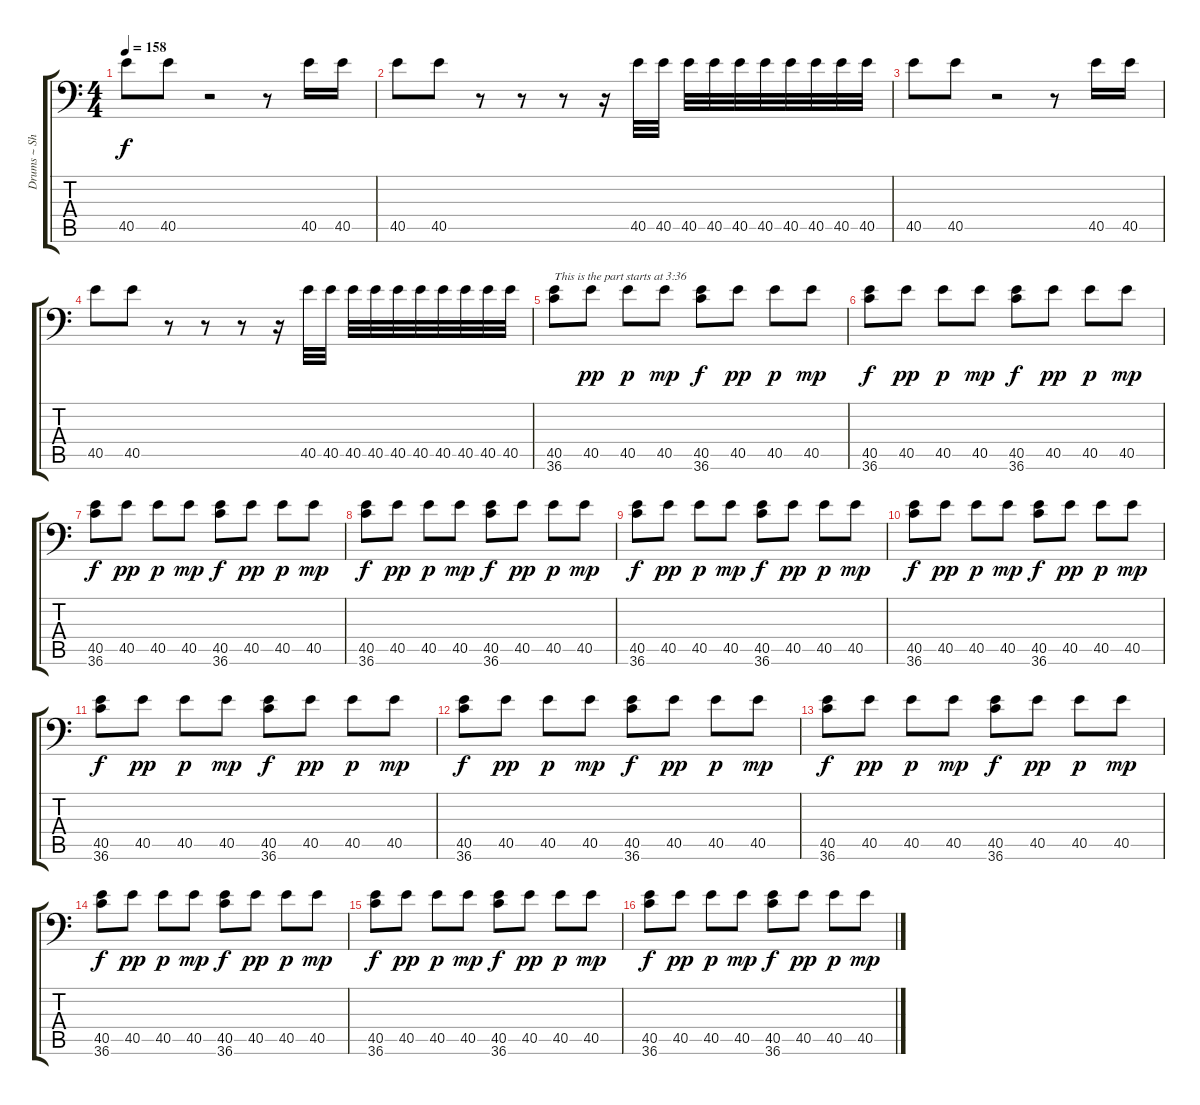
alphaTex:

\track ("Drums ~ Shannon" "Drums ~ Sh") {instrument acousticgrandpiano}
\staff {score tabs}
\tuning (C-1 C-1 C-1 C-1 C-1 C-1) {hide}
\ts (4 4)
\tempo 158
\clef f4
\ks c
40.5.8{dy f} 40.5.8 r.2 r.8 40.5.16 40.5.16 |
40.5.8 40.5.8 r.8 r.8 r.8 r.16 40.5.32 40.5.32 40.5.32 40.5.32 40.5.32 40.5.32 40.5.32 40.5.32 40.5.32 40.5.32 |
40.5.8 40.5.8 r.2 r.8 40.5.16 40.5.16 |
40.5.8 40.5.8 r.8 r.8 r.8 r.16 40.5.32 40.5.32 40.5.32 40.5.32 40.5.32 40.5.32 40.5.32 40.5.32 40.5.32 40.5.32 |
(40.5 36.6).8{txt "This is the part starts at 3:36"} 40.5.8{dy pp} 40.5.8{dy p} 40.5.8{dy mp} (40.5 36.6).8{dy f} 40.5.8{dy pp} 40.5.8{dy p} 40.5.8{dy mp} |
(40.5 36.6).8{dy f} 40.5.8{dy pp} 40.5.8{dy p} 40.5.8{dy mp} (40.5 36.6).8{dy f} 40.5.8{dy pp} 40.5.8{dy p} 40.5.8{dy mp} |
(40.5 36.6).8{dy f} 40.5.8{dy pp} 40.5.8{dy p} 40.5.8{dy mp} (40.5 36.6).8{dy f} 40.5.8{dy pp} 40.5.8{dy p} 40.5.8{dy mp} |
(40.5 36.6).8{dy f} 40.5.8{dy pp} 40.5.8{dy p} 40.5.8{dy mp} (40.5 36.6).8{dy f} 40.5.8{dy pp} 40.5.8{dy p} 40.5.8{dy mp} |
(40.5 36.6).8{dy f} 40.5.8{dy pp} 40.5.8{dy p} 40.5.8{dy mp} (40.5 36.6).8{dy f} 40.5.8{dy pp} 40.5.8{dy p} 40.5.8{dy mp} |
(40.5 36.6).8{dy f} 40.5.8{dy pp} 40.5.8{dy p} 40.5.8{dy mp} (40.5 36.6).8{dy f} 40.5.8{dy pp} 40.5.8{dy p} 40.5.8{dy mp} |
(40.5 36.6).8{dy f} 40.5.8{dy pp} 40.5.8{dy p} 40.5.8{dy mp} (40.5 36.6).8{dy f} 40.5.8{dy pp} 40.5.8{dy p} 40.5.8{dy mp} |
(40.5 36.6).8{dy f} 40.5.8{dy pp} 40.5.8{dy p} 40.5.8{dy mp} (40.5 36.6).8{dy f} 40.5.8{dy pp} 40.5.8{dy p} 40.5.8{dy mp} |
(40.5 36.6).8{dy f} 40.5.8{dy pp} 40.5.8{dy p} 40.5.8{dy mp} (40.5 36.6).8{dy f} 40.5.8{dy pp} 40.5.8{dy p} 40.5.8{dy mp} |
(40.5 36.6).8{dy f} 40.5.8{dy pp} 40.5.8{dy p} 40.5.8{dy mp} (40.5 36.6).8{dy f} 40.5.8{dy pp} 40.5.8{dy p} 40.5.8{dy mp} |
(40.5 36.6).8{dy f} 40.5.8{dy pp} 40.5.8{dy p} 40.5.8{dy mp} (40.5 36.6).8{dy f} 40.5.8{dy pp} 40.5.8{dy p} 40.5.8{dy mp} |
(40.5 36.6).8{dy f} 40.5.8{dy pp} 40.5.8{dy p} 40.5.8{dy mp} (40.5 36.6).8{dy f} 40.5.8{dy pp} 40.5.8{dy p} 40.5.8{dy mp}
